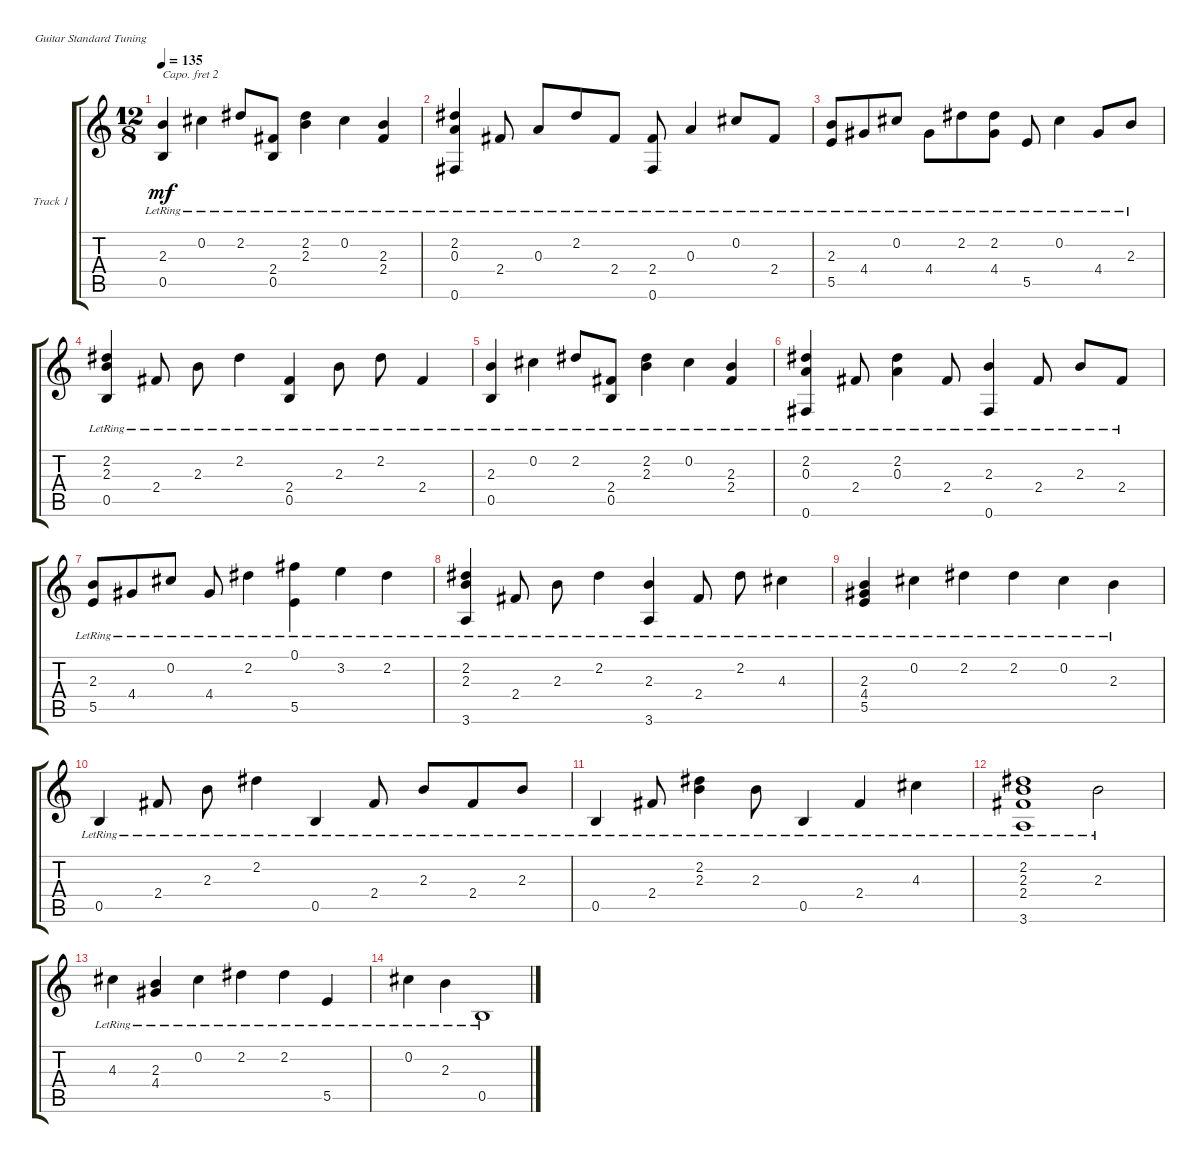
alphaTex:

\bracketExtendMode groupsimilarinstruments
\firstSystemTrackNameOrientation horizontal
\otherSystemsTrackNameOrientation horizontal
\track ("Track 1" "Track 1") {instrument acousticguitarsteel}
\staff {score tabs}
\capo 2
\tuning (E4 B3 G3 D3 A2 E2)
\ts (12 8)
\tempo 135
\clef g2
\ks c
(2.3{lr} 0.5{lr}).4{dy mf} 0.2{lr}.4 2.2{lr}.8 (2.4{lr} 0.5{lr}).8 (2.2{lr} 2.3{lr}).4 0.2{lr}.4 (2.3{lr} 2.4{lr}).4 |
(2.2{lr} 0.3{lr} 0.6{lr}).4 2.4{lr}.8 0.3{lr}.8 2.2{lr}.8 2.4{lr}.8 (2.4{lr} 0.6{lr}).8 0.3{lr}.4 0.2{lr}.8 2.4{lr}.8 |
(2.3{lr} 5.5{lr}).8 4.4{lr}.8 0.2{lr}.8 4.4{lr}.8 2.2{lr}.8 (2.2{lr} 4.4{lr}).8 5.5{lr}.8 0.2{lr}.4 4.4{lr}.8 2.3{lr}.8 |
(2.2{lr} 2.3{lr} 0.5{lr}).4 2.4{lr}.8 2.3{lr}.8 2.2{lr}.4 (2.4{lr} 0.5{lr}).4 2.3{lr}.8 2.2{lr}.8 2.4{lr}.4 |
(2.3{lr} 0.5{lr}).4 0.2{lr}.4 2.2{lr}.8 (2.4{lr} 0.5{lr}).8 (2.2{lr} 2.3{lr}).4 0.2{lr}.4 (2.3{lr} 2.4{lr}).4 |
(2.2{lr} 0.3{lr} 0.6{lr}).4 2.4{lr}.8 (2.2{lr} 0.3{lr}).4 2.4{lr}.8 (2.3{lr} 0.6{lr}).4 2.4{lr}.8 2.3{lr}.8 2.4{lr}.8 |
(2.3{lr} 5.5{lr}).8 4.4{lr}.8 0.2{lr}.8 4.4{lr}.8 2.2{lr}.4 (0.1{lr} 5.5{lr}).4 3.2{lr}.4 2.2{lr}.4 |
(2.2{lr} 2.3{lr} 3.6{lr}).4 2.4{lr}.8 2.3{lr}.8 2.2{lr}.4 (2.3{lr} 3.6{lr}).4 2.4{lr}.8 2.2{lr}.8 4.3{lr}.4 |
(2.3{lr} 4.4{lr} 5.5{lr}).4 0.2{lr}.4 2.2{lr}.4 2.2{lr}.4 0.2{lr}.4 2.3{lr}.4 |
0.5{lr}.4 2.4{lr}.8 2.3{lr}.8 2.2{lr}.4 0.5{lr}.4 2.4{lr}.8 2.3{lr}.8 2.4{lr}.8 2.3{lr}.8 |
0.5{lr}.4 2.4{lr}.8 (2.2{lr} 2.3{lr}).4 2.3{lr}.8 0.5{lr}.4 2.4{lr}.4 4.3{lr}.4 |
(2.3{lr} 2.4{lr} 3.6{lr} 2.2{lr}).1 2.3{lr}.2 |
4.3{lr}.4 (2.3{lr} 4.4{lr}).4 0.2{lr}.4 2.2{lr}.4 2.2{lr}.4 5.5{lr}.4 |
0.2{lr}.4 2.3{lr}.4 0.5{lr}.1
